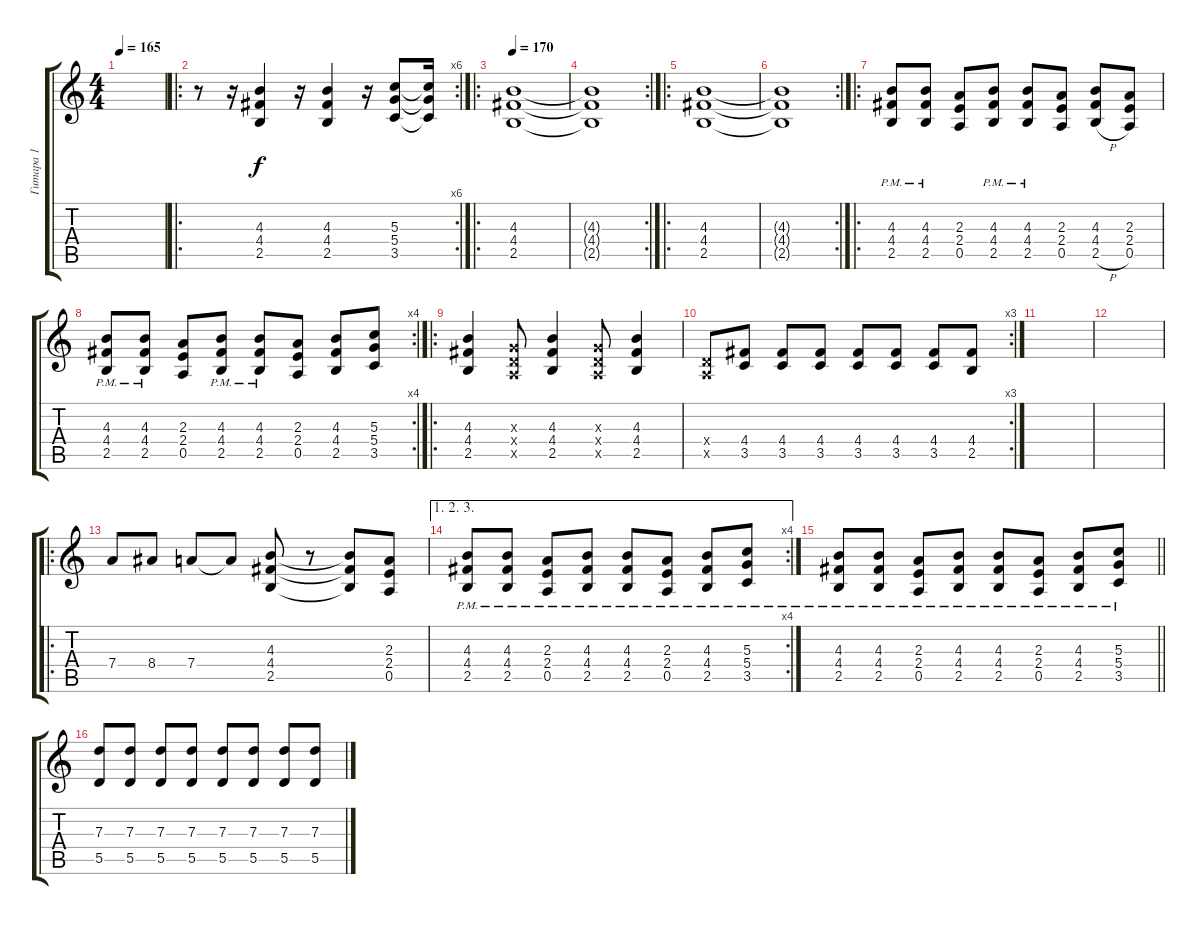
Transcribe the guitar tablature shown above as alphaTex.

\track ("Гитара 1" "Гитара 1") {instrument distortionguitar}
\staff {score tabs}
\tuning (E4 B3 G3 D3 A2 E2) {hide}
\ts (4 4)
\tempo 165
\tempo 95
\tempo 165
\clef g2
\ks c
|
\ro
\rc 6
r.8 r.16 (4.3 4.4 2.5).4 r.16 (4.3 4.4 2.5).4 r.16 (5.3 5.4 3.5).8 (5.3{t} 5.4{t} 3.5{t}).16 |
\ro
\tempo 170
(4.3 4.4 2.5).1 |
\rc 2
(4.3{t} 4.4{t} 2.5{t}).1 |
\ro
(4.3 4.4 2.5).1 |
\rc 2
(4.3{t} 4.4{t} 2.5{t}).1 |
\ro
(4.3 4.4 2.5{pm}).8 (4.3 4.4 2.5{pm}).8 (2.3 2.4 0.5).8 (4.3 4.4 2.5{pm}).8 (4.3 4.4 2.5{pm}).8 (2.3 2.4 0.5).8 (4.3 4.4 2.5{h}).8 (2.3 2.4 0.5).8 |
\rc 4
(4.3 4.4 2.5{pm}).8 (4.3 4.4 2.5{pm}).8 (2.3 2.4 0.5).8 (4.3 4.4 2.5{pm}).8 (4.3 4.4 2.5{pm}).8 (2.3 2.4 0.5).8 (4.3 4.4 2.5).8 (5.3 5.4 3.5).8 |
\ro
(4.3 4.4 2.5).4 (0.3{x} 0.4{x} 0.5{x}).8 (4.3 4.4 2.5).4 (0.3{x} 0.4{x} 0.5{x}).8 (4.3 4.4 2.5).4 |
\rc 3
(0.4{x} 0.5{x}).8 (4.4 3.5).8 (4.4 3.5).8 (4.4 3.5).8 (4.4 3.5).8 (4.4 3.5).8 (4.4 3.5).8 (4.4 2.5).8 |
|
|
\ro
7.4.8 8.4.8 7.4.8 7.4{t}.8 (4.3 4.4 2.5).8 r.8 (4.3{t} 4.4{t} 2.5{t}).8 (2.3 2.4 0.5).8 |
\ae (1 2 3)
\rc 4
(4.3 4.4 2.5{pm}).8 (4.3 4.4 2.5{pm}).8 (2.3{pm} 2.4 0.5).8 (4.3 4.4 2.5{pm}).8 (4.3 4.4 2.5{pm}).8 (2.3{pm} 2.4 0.5).8 (4.3{pm} 4.4 2.5).8 (5.3{pm} 5.4 3.5).8 |
\barLineRight lightlight
(4.3 4.4 2.5{pm}).8 (4.3 4.4 2.5{pm}).8 (2.3{pm} 2.4 0.5).8 (4.3 4.4 2.5{pm}).8 (4.3 4.4 2.5{pm}).8 (2.3{pm} 2.4 0.5).8 (4.3{pm} 4.4 2.5).8 (5.3{pm} 5.4 3.5).8 |
(7.3 5.5).8 (7.3 5.5).8 (7.3 5.5).8 (7.3 5.5).8 (7.3 5.5).8 (7.3 5.5).8 (7.3 5.5).8 (7.3 5.5).8
